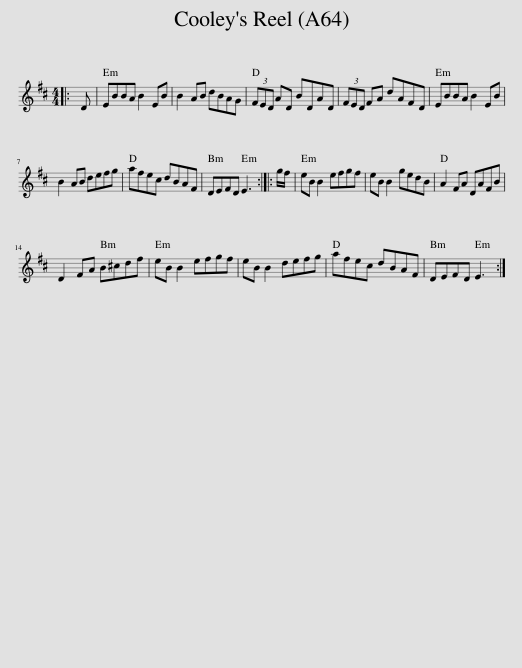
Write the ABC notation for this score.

X:1
L:1/8
M:4/4
I:linebreak $
K:D
V:1 treble
V:1
|: D | EBBA B2 EB | B2 AB dBAG | (3FED AD BDAD | (3FED FA dAFD | %5
 EBBA B2 EB |$ B2 AB defg | afec dBAF | DEFD E3 :: g/f/ | %10
 eB B2 efgf | eB B2 gedB | A2 FA DAFB |$ D2 FA B^cdf | eB B2 efgf | %15
 eB B2 defg | afec dBAF | DEFD E3 :| %18
